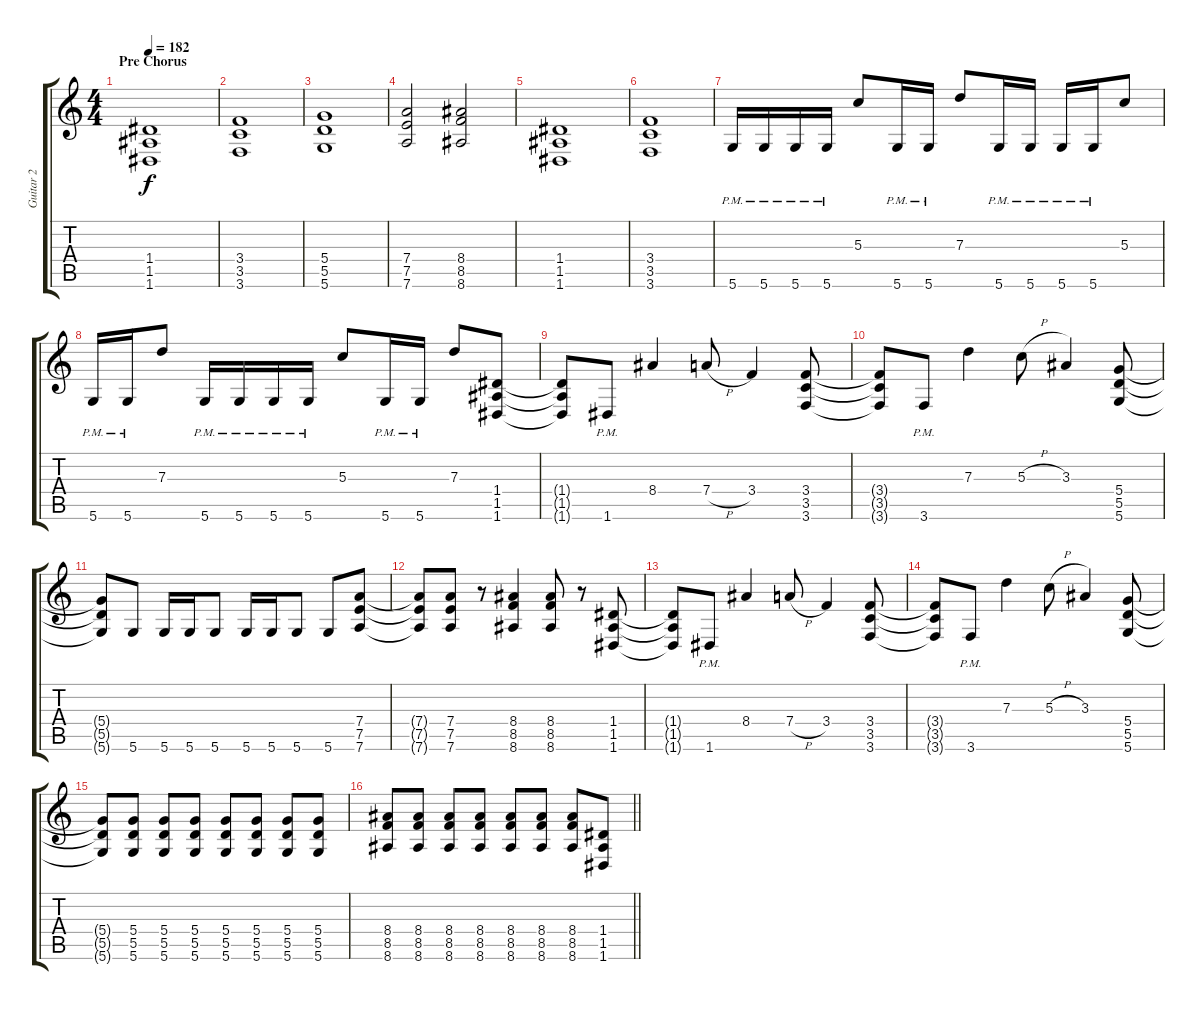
\track ("Guitar 2" "Guitar 2") {instrument distortionguitar}
\staff {score tabs}
\tuning (E4 B3 G3 D3 A2 D2) {hide}
\ts (4 4)
\section ("" "Pre Chorus")
\tempo 182
\clef g2
\ks c
(1.4 1.5 1.6).1{dy f} |
(3.4 3.5 3.6).1 |
(5.4 5.5 5.6).1 |
(7.4 7.5 7.6).2 (8.4 8.5 8.6).2 |
(1.4 1.5 1.6).1 |
(3.4 3.5 3.6).1 |
5.6{pm}.16 5.6{pm}.16 5.6{pm}.16 5.6{pm}.16 5.3.8 5.6{pm}.16 5.6{pm}.16 7.3.8 5.6{pm}.16 5.6{pm}.16 5.6{pm}.16 5.6{pm}.16 5.3.8 |
5.6{pm}.16 5.6{pm}.16 7.3.8 5.6{pm}.16 5.6{pm}.16 5.6{pm}.16 5.6{pm}.16 5.3.8 5.6{pm}.16 5.6{pm}.16 7.3.8 (1.4 1.5 1.6).8 |
(1.4{t} 1.5{t} 1.6{t}).8 1.6{pm}.8 8.4.4 7.4{h}.8 3.4.4 (3.4 3.5 3.6).8 |
(3.4{t} 3.5{t} 3.6{t}).8 3.6{pm}.8 7.3.4 5.3{h}.8 3.3.4 (5.4 5.5 5.6).8 |
(5.4{t} 5.5{t} 5.6{t}).8 5.6.8 5.6.16 5.6.16 5.6.8 5.6.16 5.6.16 5.6.8 5.6.8 (7.4 7.5 7.6).8 |
(7.4{t} 7.5{t} 7.6{t}).8 (7.4 7.5 7.6).8 r.8 (8.4 8.5 8.6).4 (8.4 8.5 8.6).8 r.8 (1.4 1.5 1.6).8 |
(1.4{t} 1.5{t} 1.6{t}).8 1.6{pm}.8 8.4.4 7.4{h}.8 3.4.4 (3.4 3.5 3.6).8 |
(3.4{t} 3.5{t} 3.6{t}).8 3.6{pm}.8 7.3.4 5.3{h}.8 3.3.4 (5.4 5.5 5.6).8 |
(5.4{t} 5.5{t} 5.6{t}).8 (5.4 5.5 5.6).8 (5.4 5.5 5.6).8 (5.4 5.5 5.6).8 (5.4 5.5 5.6).8 (5.4 5.5 5.6).8 (5.4 5.5 5.6).8 (5.4 5.5 5.6).8 |
\barLineRight lightlight
(8.4 8.5 8.6).8 (8.4 8.5 8.6).8 (8.4 8.5 8.6).8 (8.4 8.5 8.6).8 (8.4 8.5 8.6).8 (8.4 8.5 8.6).8 (8.4 8.5 8.6).8 (1.4 1.5 1.6).8
